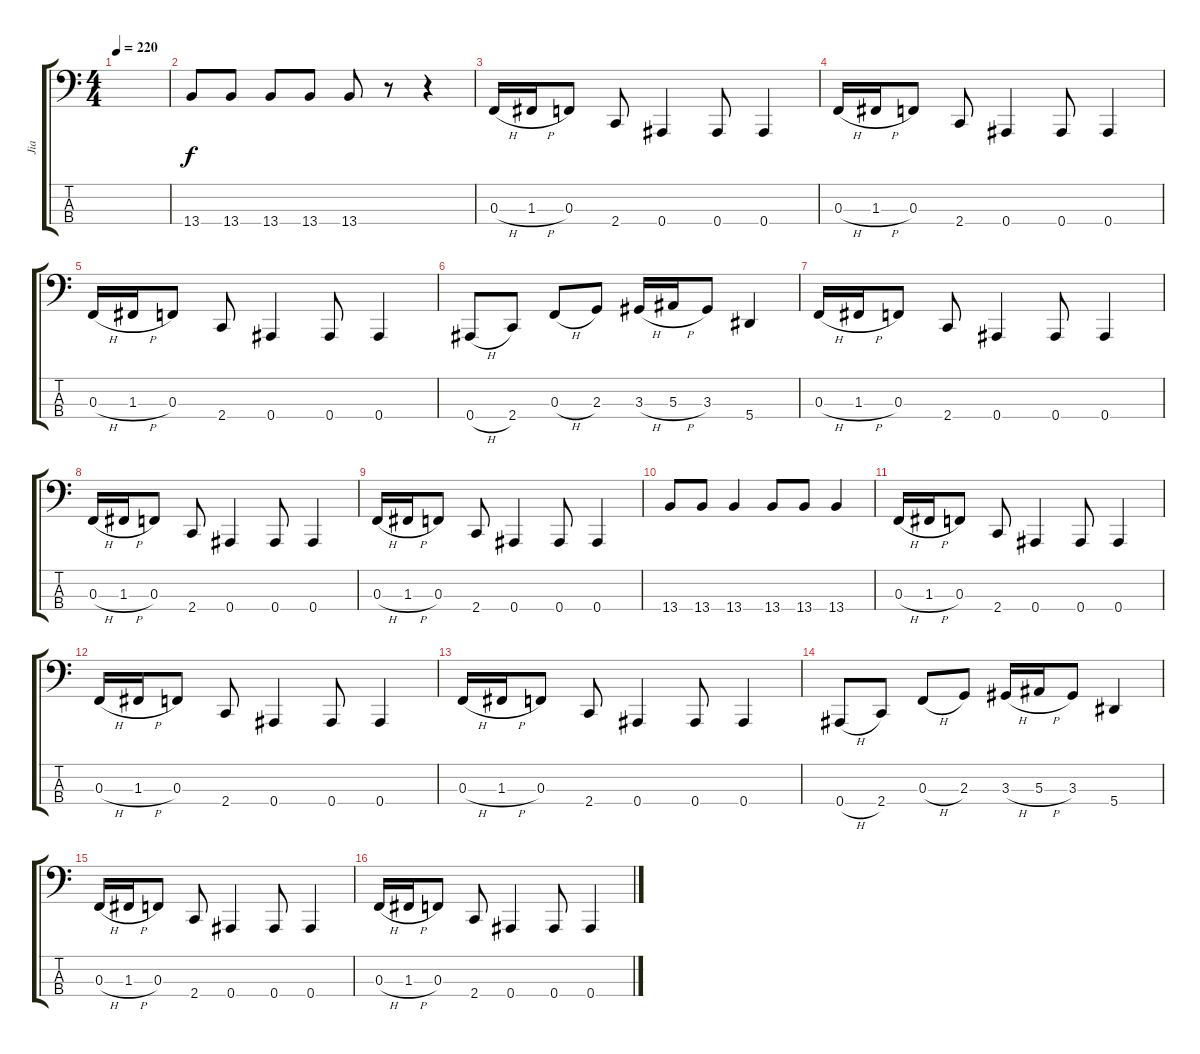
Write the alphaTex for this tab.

\track ("Jia" "Jia") {instrument electricbasspick}
\staff {score tabs}
\tuning (Eb2 Bb1 F1 Bb0) {hide}
\ts (4 4)
\tempo 220
\clef f4
\ks c
|
13.4.8 13.4.8 13.4.8 13.4.8 13.4.8 r.8 r.4 |
0.3{h}.16 1.3{h}.16 0.3.8 2.4.8 0.4.4 0.4.8 0.4.4 |
0.3{h}.16 1.3{h}.16 0.3.8 2.4.8 0.4.4 0.4.8 0.4.4 |
0.3{h}.16 1.3{h}.16 0.3.8 2.4.8 0.4.4 0.4.8 0.4.4 |
0.4{h}.8 2.4.8 0.3{h}.8 2.3.8 3.3{h}.16 5.3{h}.16 3.3.8 5.4.4 |
0.3{h}.16 1.3{h}.16 0.3.8 2.4.8 0.4.4 0.4.8 0.4.4 |
0.3{h}.16 1.3{h}.16 0.3.8 2.4.8 0.4.4 0.4.8 0.4.4 |
0.3{h}.16 1.3{h}.16 0.3.8 2.4.8 0.4.4 0.4.8 0.4.4 |
13.4.8 13.4.8 13.4.4 13.4.8 13.4.8 13.4.4 |
0.3{h}.16 1.3{h}.16 0.3.8 2.4.8 0.4.4 0.4.8 0.4.4 |
0.3{h}.16 1.3{h}.16 0.3.8 2.4.8 0.4.4 0.4.8 0.4.4 |
0.3{h}.16 1.3{h}.16 0.3.8 2.4.8 0.4.4 0.4.8 0.4.4 |
0.4{h}.8 2.4.8 0.3{h}.8 2.3.8 3.3{h}.16 5.3{h}.16 3.3.8 5.4.4 |
0.3{h}.16 1.3{h}.16 0.3.8 2.4.8 0.4.4 0.4.8 0.4.4 |
0.3{h}.16 1.3{h}.16 0.3.8 2.4.8 0.4.4 0.4.8 0.4.4
